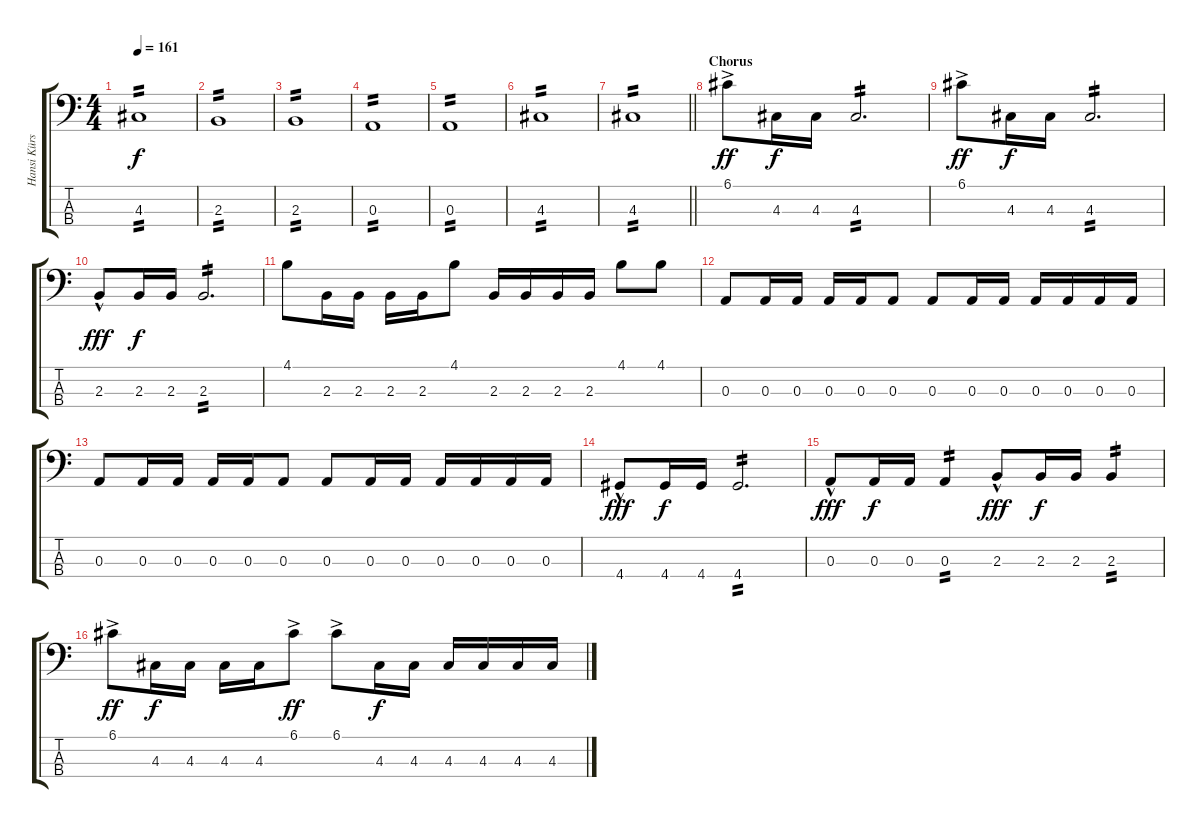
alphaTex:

\track ("Hansi Kürsch" "Hansi Kürs") {instrument electricbasspick}
\staff {score tabs}
\tuning (G2 D2 A1 E1) {hide}
\ts (4 4)
\tempo 161
\clef f4
\ks c
4.3.1{tp 2 dy f} |
2.3.1{tp 2} |
2.3.1{tp 2} |
0.3.1{tp 2} |
0.3.1{tp 2} |
4.3.1{tp 2} |
\barLineRight lightlight
4.3.1{tp 2} |
\section ("" "Chorus")
6.1{ac}.8{dy ff} 4.3.16{dy f} 4.3.16 4.3.2{d tp 2} |
6.1{ac}.8{dy ff} 4.3.16{dy f} 4.3.16 4.3.2{d tp 2} |
2.3{hac}.8{dy fff} 2.3.16{dy f} 2.3.16 2.3.2{d tp 2} |
4.1.8 2.3.16 2.3.16 2.3.16 2.3.16 4.1.8 2.3.16 2.3.16 2.3.16 2.3.16 4.1.8 4.1.8 |
0.3.8 0.3.16 0.3.16 0.3.16 0.3.16 0.3.8 0.3.8 0.3.16 0.3.16 0.3.16 0.3.16 0.3.16 0.3.16 |
0.3.8 0.3.16 0.3.16 0.3.16 0.3.16 0.3.8 0.3.8 0.3.16 0.3.16 0.3.16 0.3.16 0.3.16 0.3.16 |
4.4{hac}.8{dy fff} 4.4.16{dy f} 4.4.16 4.4.2{d tp 2} |
0.3{hac}.8{dy fff} 0.3.16{dy f} 0.3.16 0.3.4{tp 2} 2.3{hac}.8{dy fff} 2.3.16{dy f} 2.3.16 2.3.4{tp 2} |
6.1{ac}.8{dy ff} 4.3.16{dy f} 4.3.16 4.3.16 4.3.16 6.1{ac}.8{dy ff} 6.1{ac}.8 4.3.16{dy f} 4.3.16 4.3.16 4.3.16 4.3.16 4.3.16
